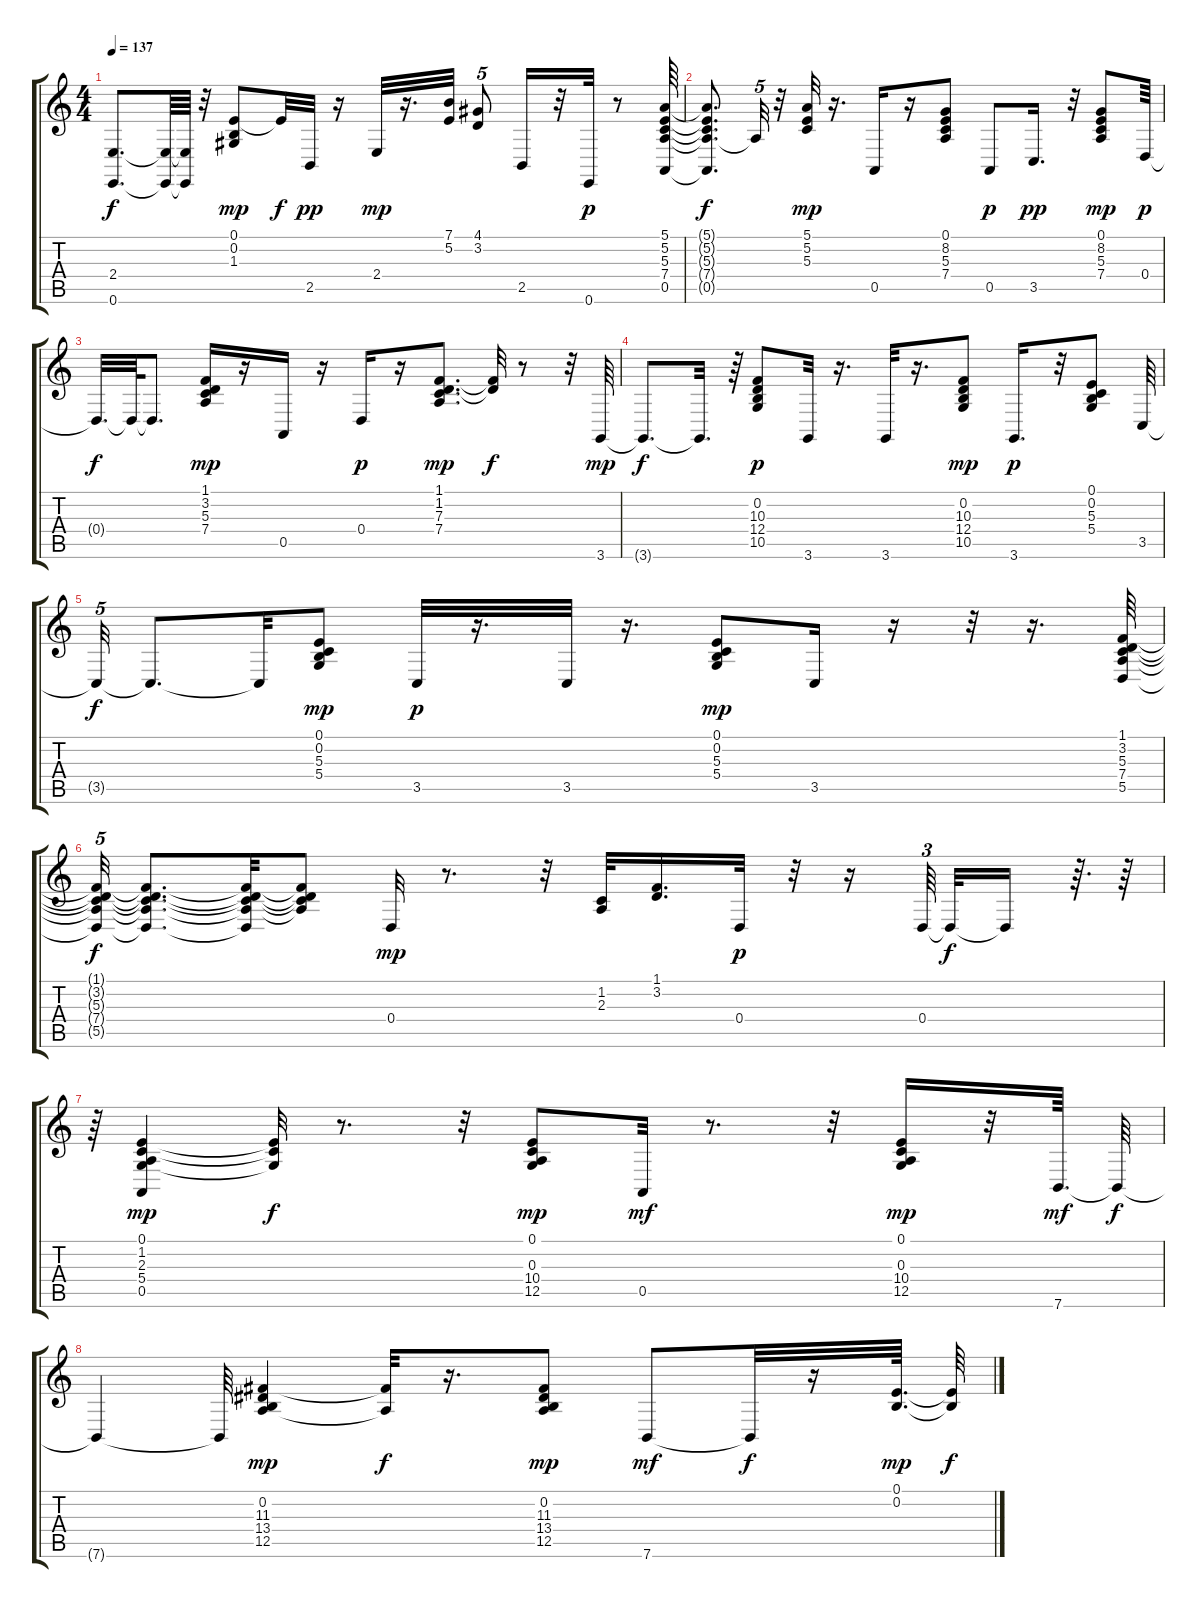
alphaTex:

\track "" {instrument brightacousticpiano}
\staff {score tabs}
\tuning (E4 B3 G3 D3 A2 E2) {hide}
\ts (4 4)
\tempo 137
\clef g2
\ks c
(2.4{t} 0.6{t}).8{d dy f} (2.4{t} 0.6{t}).64 (2.4{t} 0.6{t}).64 r.32 (0.1 0.2 1.3).8{dy mp} 0.1{t}.32{dy f} 2.5.32{dy pp} r.16 2.4.32{dy mp} r.16{d} (7.1 5.2).32 (4.1 3.2).8{tu (5 4)} 2.5.16 r.32 0.6.32{dy p} r.8 (5.1 5.2 5.3 7.4 0.5).64 |
(5.1{t} 5.2{t} 5.3{t} 7.4{t} 0.5{t}).8{d dy f} 7.4{t}.32{tu (5 4)} r.32 (5.1 5.2 5.3).32{dy mp} r.16{d} 0.5.16 r.16 (0.1 8.2 5.3 7.4).8 0.5.8{dy p} 3.5.16{d dy pp} r.32 (0.1 8.2 5.3 7.4).8{dy mp} 0.4.64{dy p} |
0.4{t}.32{d dy f} 0.4{t}.64 0.4{t}.8{d} (1.1 3.2 5.3 7.4).16{dy mp} r.16 0.5.16 r.16 0.4.16{dy p} r.16 (1.1 1.2 7.3 7.4).8{d dy mp} (1.1{t} 7.3{t}).32{dy f} r.8 r.32 3.6.64{dy mp} |
3.6{t}.8{d dy f} 3.6{t}.32{d} r.64 (0.2 10.3 12.4 10.5).8{dy p} 3.6.32 r.16{d} 3.6.32 r.16{d} (0.2 10.3 12.4 10.5).8{dy mp} 3.6.16{d dy p} r.32 (0.1 0.2 5.3 5.4).8 3.5.64 |
3.5{t}.32{tu (5 4) dy f} 3.5{t}.8{d} 3.5{t}.32 (0.1 0.2 5.3 5.4).8{dy mp} 3.5.32{dy p} r.16{d} 3.5.32 r.16{d} (0.1 0.2 5.3 5.4).8{dy mp} 3.5.16 r.16 r.32 r.16{d} (1.1 3.2 5.3 7.4 5.5).64 |
(1.1{t} 3.2{t} 5.3{t} 7.4{t} 5.5{t}).32{tu (5 4) dy f} (1.1{t} 3.2{t} 5.3{t} 7.4{t} 5.5{t}).8{d} (1.1{t} 3.2{t} 5.3{t} 7.4{t} 5.5{t}).32 (1.1{t} 3.2{t} 5.3{t} 7.4{t}).8 0.4.32{dy mp} r.8{d} r.32 (1.2 2.3).32 (1.1 3.2).16{d} 0.4.32{dy p} r.32 r.16 0.4.64{tu (3 2) beam splitsecondary} 0.4{t}.32{dy f} 0.4{t}.16 r.64{d} r.64 |
r.64 (0.1 1.2 2.3 5.4 0.5).4{dy mp} (0.1{t} 1.2{t} 5.4{t}).32{dy f} r.8{d} r.32 (0.1 0.3 10.4 12.5).8{dy mp} 0.5.32{dy mf} r.8{d} r.32 (0.1 0.3 10.4 12.5).16{dy mp} r.32 7.6.64{d dy mf} 7.6{t}.64{dy f} |
7.6{t}.4 7.6{t}.64 (0.2 11.3 13.4 12.5).4{dy mp} (11.3{t} 12.5{t}).32{dy f} r.16{d} (0.2 11.3 13.4 12.5).8{dy mp} 7.6.8{dy mf} 7.6{t}.32{dy f} r.16 (0.1 0.2).64{d dy mp} (0.1{t} 0.2{t}).64{dy f}
